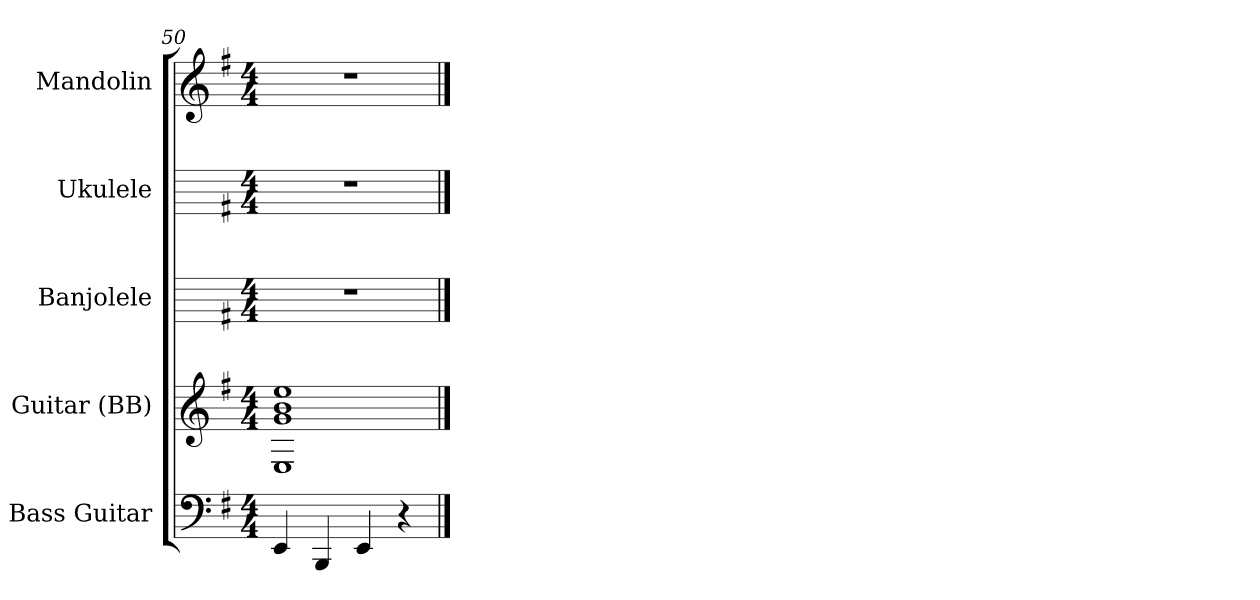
**kern	**kern	**kern	**kern	**kern
*part5	*part4	*part3	*part2	*part1
*staff5	*staff4	*staff3	*staff2	*staff1
*I"Bass Guitar	*I"Guitar  (BB)	*I"Banjolele	*I"Ukulele	*I"Mandolin
*	*clefG2	*	*	*clefG2
*	*ITrd7c12	*	*	*
*k[f#]	*k[f#]	*k[f#]	*k[f#]	*k[f#]
*G:	*G:	*G:	*G:	*G:
*M4/4	*M4/4	*M4/4	*M4/4	*M4/4
=50	=50	=50	=50	=50
4EEi/	1EEi 1Gi 1Bi 1ei	1r	1r	1r
4BBBi/	.	.	.	.
4EEi/	.	.	.	.
4r	.	.	.	.
==	==	==	==	==
*-	*-	*-	*-	*-
